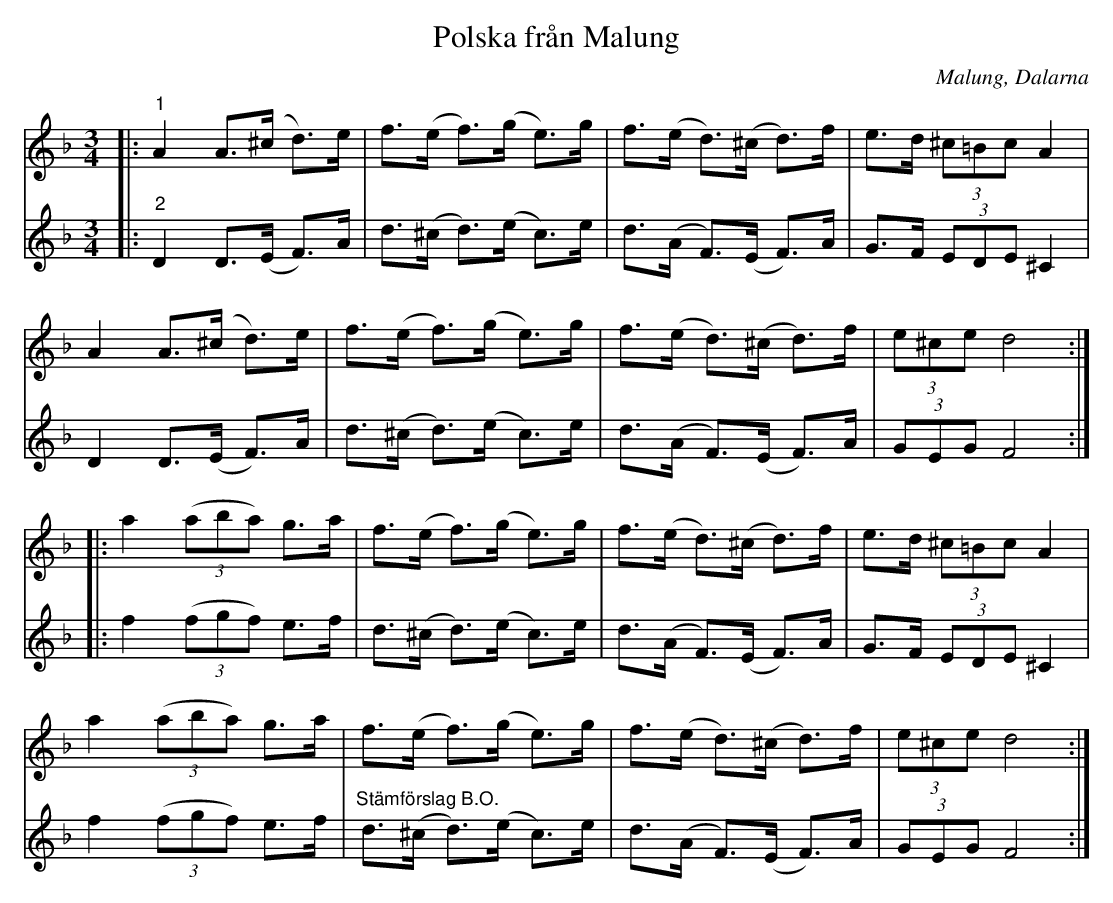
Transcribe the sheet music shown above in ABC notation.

X:1
T:Polska från Malung
O:Malung, Dalarna
L:1/8
M:3/4
K:Dm
V:1
|:"^1" A2 A>(^c d>)e | f>(e f>)(g e>)g | f>(e d>)(^c d>)f | e>d (3^c=Bc A2 |
A2 A>(^c d>)e | f>(e f>)(g e>)g | f>(e d>)(^c d>)f | (3e^ce d4 ::
a2 (3(aba) g>a | f>(e f>)(g e>)g | f>(e d>)(^c d>)f | e>d (3^c=Bc A2 |
a2 (3(aba) g>a | f>(e f>)(g e>)g | f>(e d>)(^c d>)f | (3e^ce d4 :|
V:2
|:"^2" D2 D>(E F>)A | d>(^c d>)(e c>)e | d>(A F>)(E F>)A | G>F (3EDE ^C2 |
D2 D>(E F>)A | d>(^c d>)(e c>)e | d>(A F>)(E F>)A | (3GEG F4 ::
f2 (3(fgf) e>f | d>(^c d>)(e c>)e | d>(A F>)(E F>)A | G>F (3EDE ^C2 |
f2 (3(fgf) e>f |"^Stämförslag B.O." d>(^c d>)(e c>)e | d>(A F>)(E F>)A | (3GEG F4 :|
